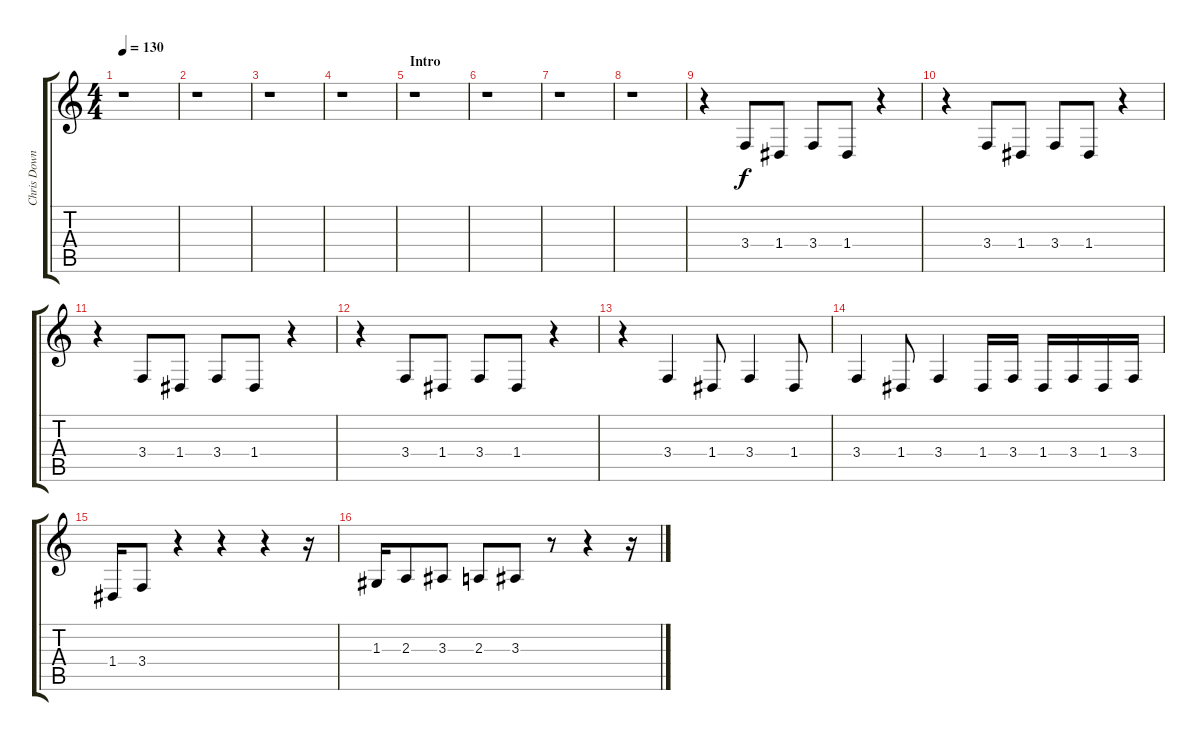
\track ("Chris Down" "Chris Down") {instrument trombone}
\staff {score tabs}
\tuning (E4 B3 G3 D3 A2 E2) {hide}
\ts (4 4)
\tempo 130
\clef g2
\ks c
r.1{dy f instrument trombone} |
r.1 |
r.1 |
r.1 |
\section ("" "Intro")
r.1 |
r.1 |
r.1 |
r.1 |
r.4 3.4.8 1.4.8 3.4.8 1.4.8 r.4 |
r.4 3.4.8 1.4.8 3.4.8 1.4.8 r.4 |
r.4 3.4.8 1.4.8 3.4.8 1.4.8 r.4 |
r.4 3.4.8 1.4.8 3.4.8 1.4.8 r.4 |
r.4 3.4.4 1.4.8 3.4.4 1.4.8 |
3.4.4 1.4.8 3.4.4 1.4.16 3.4.16 1.4.16 3.4.16 1.4.16 3.4.16 |
1.4.16 3.4.8 r.4 r.4 r.4 r.16 |
1.3.16 2.3.8 3.3.8 2.3.8 3.3.8 r.8 r.4 r.16
